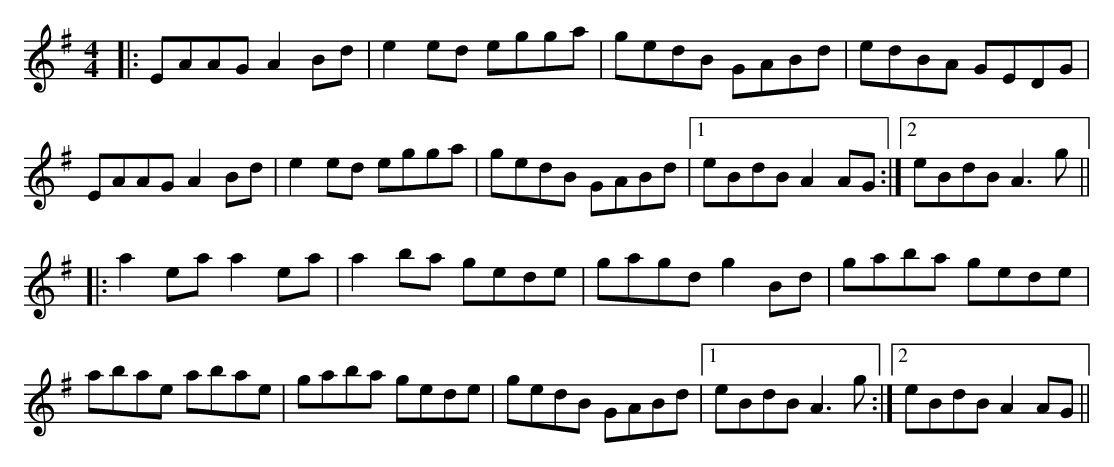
X:1
M:4/4
K:Ador
|:EAAG A2Bd|e2ed egga|gedB GABd|edBA GEDG|
EAAG A2Bd|e2ed egga|gedB GABd|1 eBdB A2AG:|2 eBdB A3g||
|:a2ea a2ea|a2ba gede|gagd g2Bd|gaba gede|
abae abae|gaba gede|gedB GABd|1 eBdB A3g:|2 eBdB A2AG||
